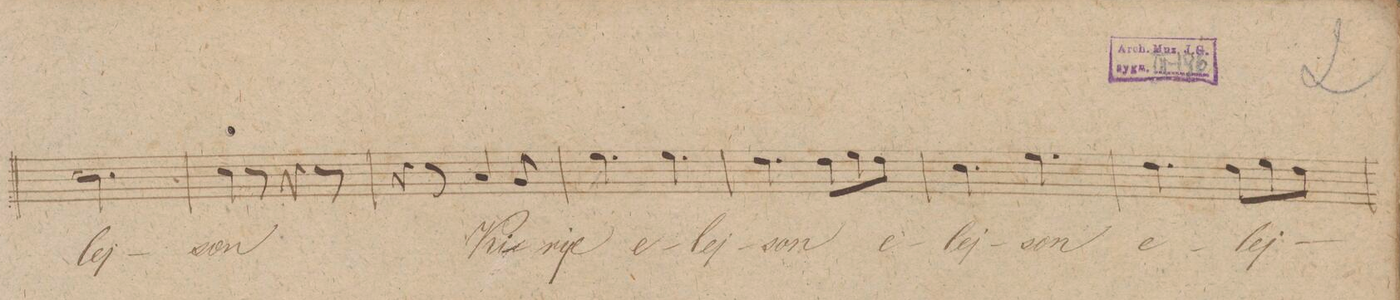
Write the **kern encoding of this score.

**kern	**text	**dynam
*I"Canto	*	*
*clefC1	*	*
*k[]	*	*
*M6/8	*	*
2.a\	-lej-	.
=140	=140	=140
4a\	-son	.
8r	.	.
4r	.	.
8r	.	.
=141	=141	=141
4r	.	.
8r	.	.
4f/	Ki-	.
8e/	-rije	.
=142	=142	=142
4.cc\	e-	.
4.cc\	-lej-	.
=143	=143	=143
4.b\	-son	.
8b\L	.	.
8cc\	.	.
8b\J	e-	.
=144	=144	=144
4.a\	-lej-	.
4.cc\	-son	.
=145	=145	=145
4.b\	e-	.
8b\L	-lej-	.
8cc\	.	.
8b\J	.	.
=146	=146	=146
*-	*-	*-
